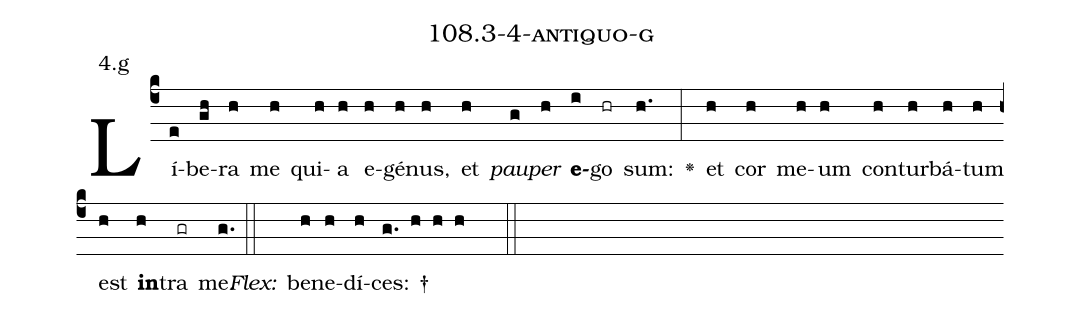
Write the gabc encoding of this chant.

name: 108.3-4-antiquo-g;
annotation: 4.g;
%%
(c4)Lí(e)be(gh)ra(h) me(h) qui(h)a(h) e(h)gé(h)nus,(h) et(h) <i>pau</i>(g)<i>per</i>(h) <b>e</b>(i)go(hr) sum:(h.) <v>\greheightstar</v>(:) et(h) cor(h) me(h)um(h) con(h)tur(h)bá(h)tum(h) est(h) <b>in</b>(h)tra(gr) me.(g.) (::)
<i>Flex:</i>()  be(h)ne(h)dí(h)ces: †(g. h h h  ::)

%E(h) u(h) o(h) u(h) a(h) e.(g.) (::)
